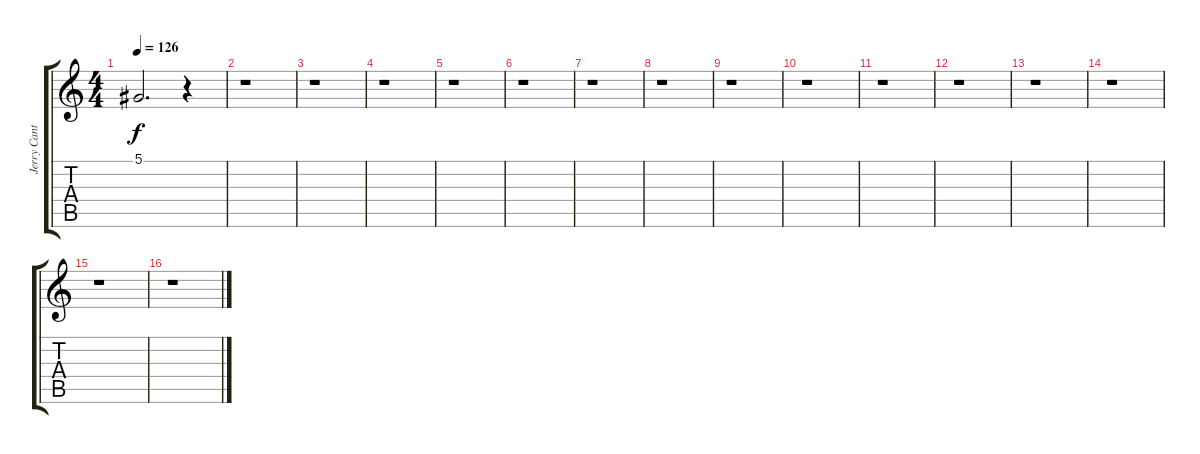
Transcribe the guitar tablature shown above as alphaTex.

\track ("Jerry Cantrell - Backing Vocals" "Jerry Cant") {instrument lead2sawtooth}
\staff {score tabs}
\tuning (Eb4 Bb3 Gb3 Db3 Ab2 Eb2) {hide}
\ts (4 4)
\tempo 126
\clef g2
\ks c
5.1{t}.2{d dy f} r.4 |
r.1 |
r.1 |
r.1 |
r.1 |
r.1 |
r.1 |
r.1 |
r.1 |
r.1 |
r.1 |
r.1 |
r.1 |
r.1 |
r.1 |
r.1
